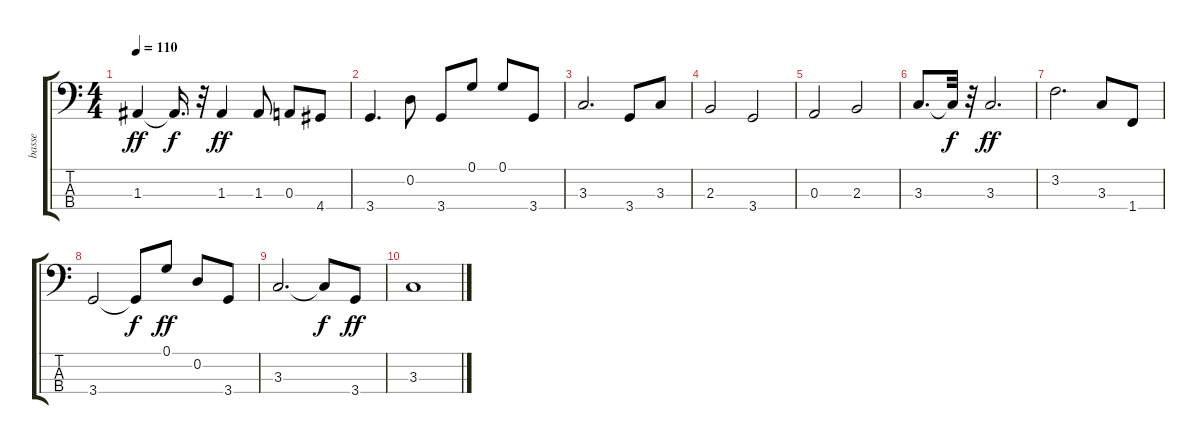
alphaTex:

\track ("basse" "basse") {instrument electricbassfinger}
\staff {score tabs}
\tuning (G2 D2 A1 E1) {hide}
\ts (4 4)
\tempo 110
\clef f4
\ks c
1.3.4{dy ff} 1.3{t}.16{d dy f} r.32 1.3.4{dy ff} 1.3.8 0.3.8 4.4.8 |
3.4.4{d} 0.2.8 3.4.8 0.1.8 0.1.8 3.4.8 |
3.3.2{d} 3.4.8 3.3.8 |
2.3.2 3.4.2 |
0.3.2 2.3.2 |
3.3.8{d} 3.3{t}.32{dy f} r.32 3.3.2{d dy ff} |
3.2.2{d} 3.3.8 1.4.8 |
3.4.2 3.4{t}.8{dy f} 0.1.8{dy ff} 0.2.8 3.4.8 |
3.3.2{d} 3.3{t}.8{dy f} 3.4.8{dy ff} |
3.3.1
